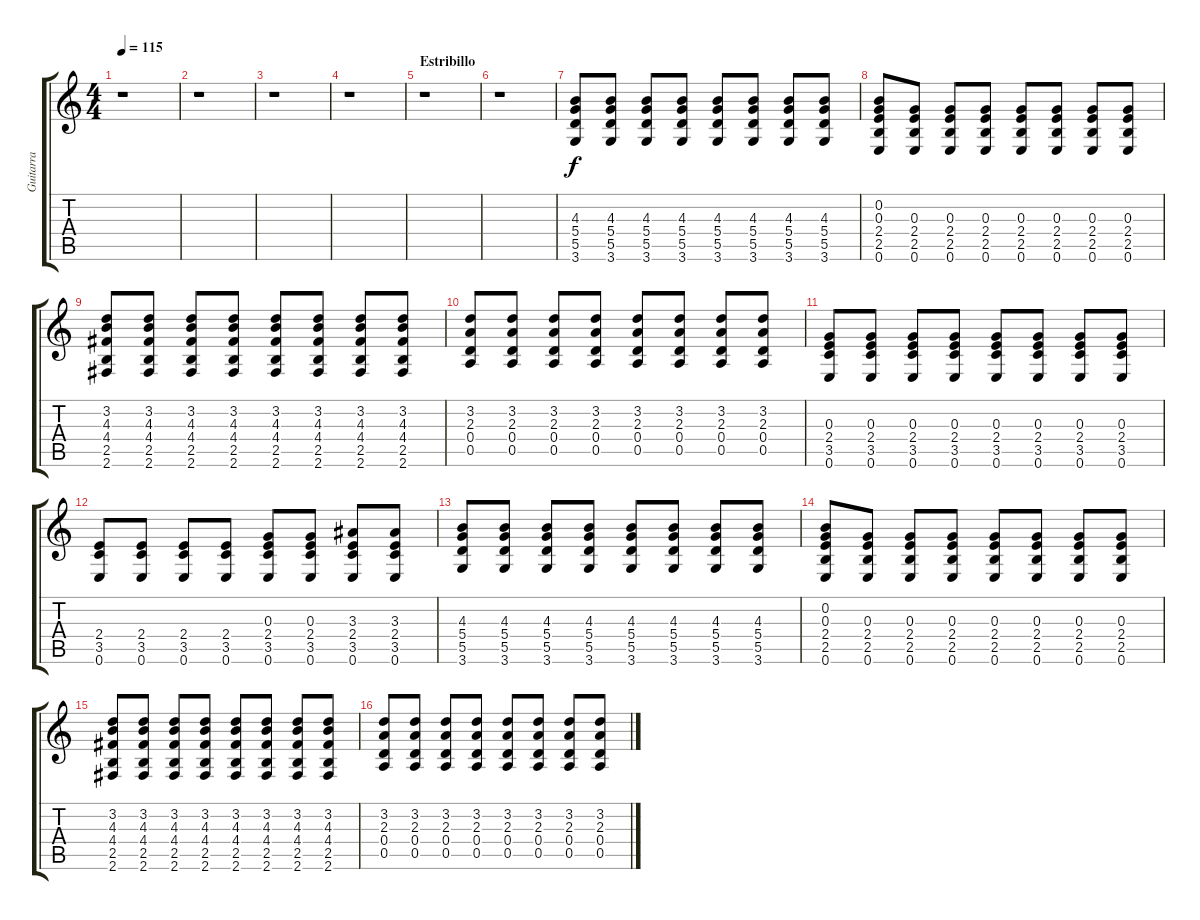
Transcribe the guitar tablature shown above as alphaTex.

\track ("Guitarra" "Guitarra") {instrument overdrivenguitar}
\staff {score tabs}
\tuning (E4 B3 G3 D3 A2 E2) {hide}
\ts (4 4)
\tempo 115
\clef g2
\ks c
r.1{dy f} |
r.1 |
r.1 |
r.1 |
\section ("" "Estribillo")
r.1 |
r.1 |
(4.3 5.4 5.5 3.6).8 (4.3 5.4 5.5 3.6).8 (4.3 5.4 5.5 3.6).8 (4.3 5.4 5.5 3.6).8 (4.3 5.4 5.5 3.6).8 (4.3 5.4 5.5 3.6).8 (4.3 5.4 5.5 3.6).8 (4.3 5.4 5.5 3.6).8 |
(0.2 0.3 2.4 2.5 0.6).8 (0.3 2.4 2.5 0.6).8 (0.3 2.4 2.5 0.6).8 (0.3 2.4 2.5 0.6).8 (0.3 2.4 2.5 0.6).8 (0.3 2.4 2.5 0.6).8 (0.3 2.4 2.5 0.6).8 (0.3 2.4 2.5 0.6).8 |
(3.2 4.3 4.4 2.5 2.6).8 (3.2 4.3 4.4 2.5 2.6).8 (3.2 4.3 4.4 2.5 2.6).8 (3.2 4.3 4.4 2.5 2.6).8 (3.2 4.3 4.4 2.5 2.6).8 (3.2 4.3 4.4 2.5 2.6).8 (3.2 4.3 4.4 2.5 2.6).8 (3.2 4.3 4.4 2.5 2.6).8 |
(3.2 2.3 0.4 0.5).8 (3.2 2.3 0.4 0.5).8 (3.2 2.3 0.4 0.5).8 (3.2 2.3 0.4 0.5).8 (3.2 2.3 0.4 0.5).8 (3.2 2.3 0.4 0.5).8 (3.2 2.3 0.4 0.5).8 (3.2 2.3 0.4 0.5).8 |
(0.3 2.4 3.5 0.6).8 (0.3 2.4 3.5 0.6).8 (0.3 2.4 3.5 0.6).8 (0.3 2.4 3.5 0.6).8 (0.3 2.4 3.5 0.6).8 (0.3 2.4 3.5 0.6).8 (0.3 2.4 3.5 0.6).8 (0.3 2.4 3.5 0.6).8 |
(2.4 3.5 0.6).8 (2.4 3.5 0.6).8 (2.4 3.5 0.6).8 (2.4 3.5 0.6).8 (0.3 2.4 3.5 0.6).8 (0.3 2.4 3.5 0.6).8 (3.3 2.4 3.5 0.6).8 (3.3 2.4 3.5 0.6).8 |
(4.3 5.4 5.5 3.6).8 (4.3 5.4 5.5 3.6).8 (4.3 5.4 5.5 3.6).8 (4.3 5.4 5.5 3.6).8 (4.3 5.4 5.5 3.6).8 (4.3 5.4 5.5 3.6).8 (4.3 5.4 5.5 3.6).8 (4.3 5.4 5.5 3.6).8 |
(0.2 0.3 2.4 2.5 0.6).8 (0.3 2.4 2.5 0.6).8 (0.3 2.4 2.5 0.6).8 (0.3 2.4 2.5 0.6).8 (0.3 2.4 2.5 0.6).8 (0.3 2.4 2.5 0.6).8 (0.3 2.4 2.5 0.6).8 (0.3 2.4 2.5 0.6).8 |
(3.2 4.3 4.4 2.5 2.6).8 (3.2 4.3 4.4 2.5 2.6).8 (3.2 4.3 4.4 2.5 2.6).8 (3.2 4.3 4.4 2.5 2.6).8 (3.2 4.3 4.4 2.5 2.6).8 (3.2 4.3 4.4 2.5 2.6).8 (3.2 4.3 4.4 2.5 2.6).8 (3.2 4.3 4.4 2.5 2.6).8 |
(3.2 2.3 0.4 0.5).8 (3.2 2.3 0.4 0.5).8 (3.2 2.3 0.4 0.5).8 (3.2 2.3 0.4 0.5).8 (3.2 2.3 0.4 0.5).8 (3.2 2.3 0.4 0.5).8 (3.2 2.3 0.4 0.5).8 (3.2 2.3 0.4 0.5).8
